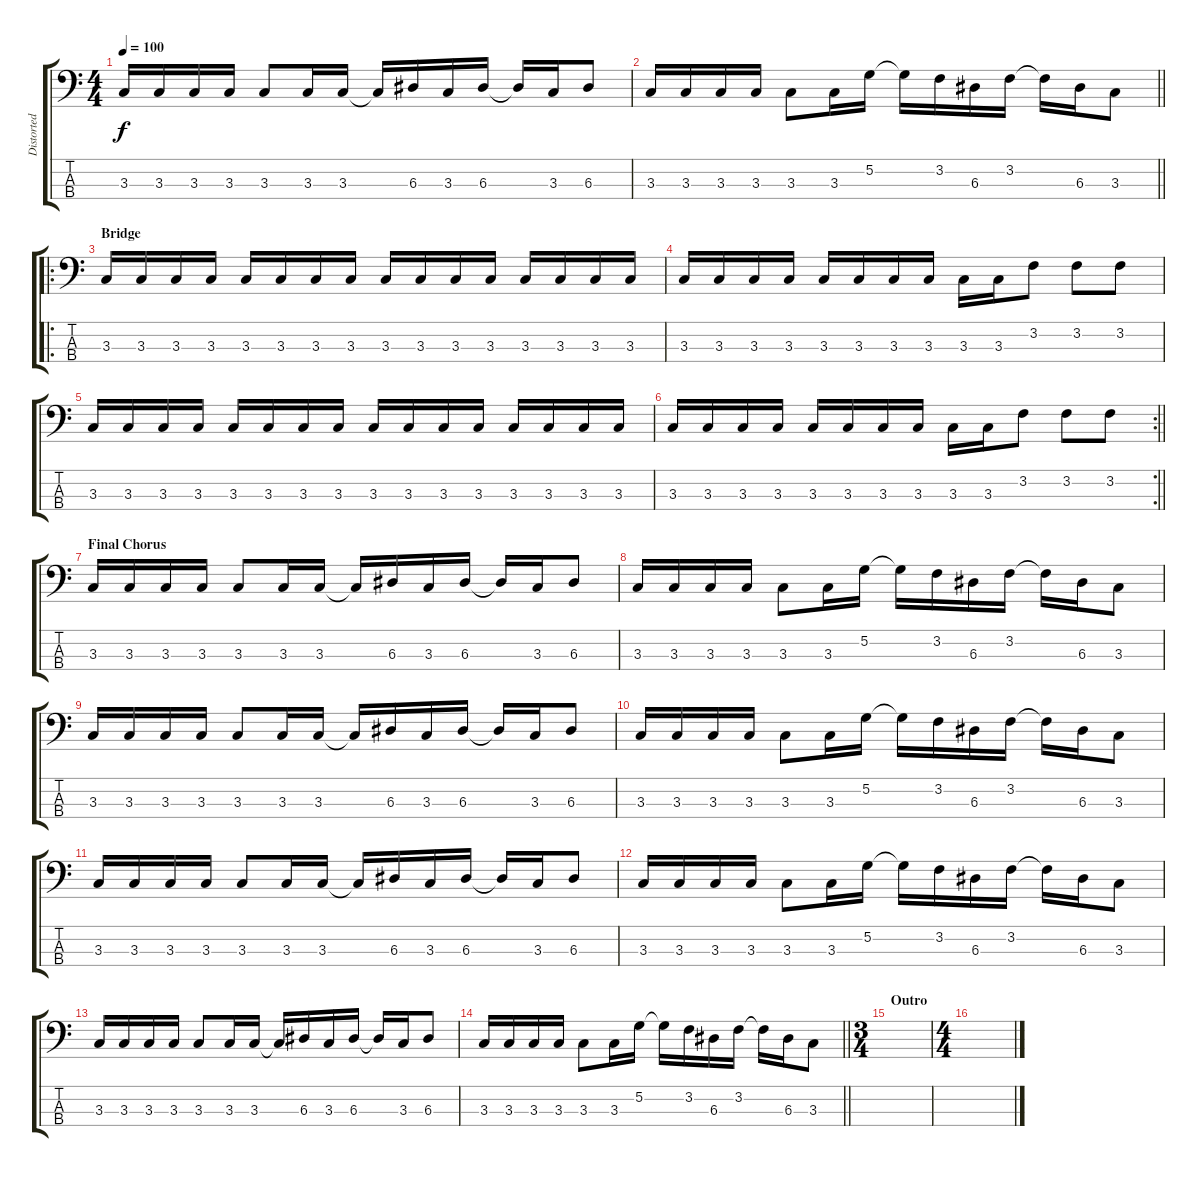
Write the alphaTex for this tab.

\track ("Distorted Bass" "Distorted ") {instrument distortionguitar}
\staff {score tabs}
\tuning (G2 D2 A1 E1) {hide}
\ts (4 4)
\tempo 100
\clef f4
\ks c
3.3.16{dy f} 3.3.16 3.3.16 3.3.16 3.3.8 3.3.16 3.3.16 3.3{t}.16 6.3.16 3.3.16 6.3.16 6.3{t}.16 3.3.16 6.3.8 |
\barLineRight lightlight
3.3.16 3.3.16 3.3.16 3.3.16 3.3.8 3.3.16 5.2.16 5.2{t}.16 3.2.16 6.3.16 3.2.16 3.2{t}.16 6.3.16 3.3.8 |
\ro
\section ("" "Bridge")
3.3.16 3.3.16 3.3.16 3.3.16 3.3.16 3.3.16 3.3.16 3.3.16 3.3.16 3.3.16 3.3.16 3.3.16 3.3.16 3.3.16 3.3.16 3.3.16 |
3.3.16 3.3.16 3.3.16 3.3.16 3.3.16 3.3.16 3.3.16 3.3.16 3.3.16 3.3.16 3.2.8 3.2.8 3.2.8 |
3.3.16 3.3.16 3.3.16 3.3.16 3.3.16 3.3.16 3.3.16 3.3.16 3.3.16 3.3.16 3.3.16 3.3.16 3.3.16 3.3.16 3.3.16 3.3.16 |
\rc 2
\barLineRight lightlight
3.3.16 3.3.16 3.3.16 3.3.16 3.3.16 3.3.16 3.3.16 3.3.16 3.3.16 3.3.16 3.2.8 3.2.8 3.2.8 |
\section ("" "Final Chorus")
3.3.16 3.3.16 3.3.16 3.3.16 3.3.8 3.3.16 3.3.16 3.3{t}.16 6.3.16 3.3.16 6.3.16 6.3{t}.16 3.3.16 6.3.8 |
3.3.16 3.3.16 3.3.16 3.3.16 3.3.8 3.3.16 5.2.16 5.2{t}.16 3.2.16 6.3.16 3.2.16 3.2{t}.16 6.3.16 3.3.8 |
3.3.16 3.3.16 3.3.16 3.3.16 3.3.8 3.3.16 3.3.16 3.3{t}.16 6.3.16 3.3.16 6.3.16 6.3{t}.16 3.3.16 6.3.8 |
3.3.16 3.3.16 3.3.16 3.3.16 3.3.8 3.3.16 5.2.16 5.2{t}.16 3.2.16 6.3.16 3.2.16 3.2{t}.16 6.3.16 3.3.8 |
3.3.16 3.3.16 3.3.16 3.3.16 3.3.8 3.3.16 3.3.16 3.3{t}.16 6.3.16 3.3.16 6.3.16 6.3{t}.16 3.3.16 6.3.8 |
3.3.16 3.3.16 3.3.16 3.3.16 3.3.8 3.3.16 5.2.16 5.2{t}.16 3.2.16 6.3.16 3.2.16 3.2{t}.16 6.3.16 3.3.8 |
3.3.16 3.3.16 3.3.16 3.3.16 3.3.8 3.3.16 3.3.16 3.3{t}.16 6.3.16 3.3.16 6.3.16 6.3{t}.16 3.3.16 6.3.8 |
\barLineRight lightlight
3.3.16 3.3.16 3.3.16 3.3.16 3.3.8 3.3.16 5.2.16 5.2{t}.16 3.2.16 6.3.16 3.2.16 3.2{t}.16 6.3.16 3.3.8 |
\ts (3 4)
\section ("" "Outro")
|
\ts (4 4)
